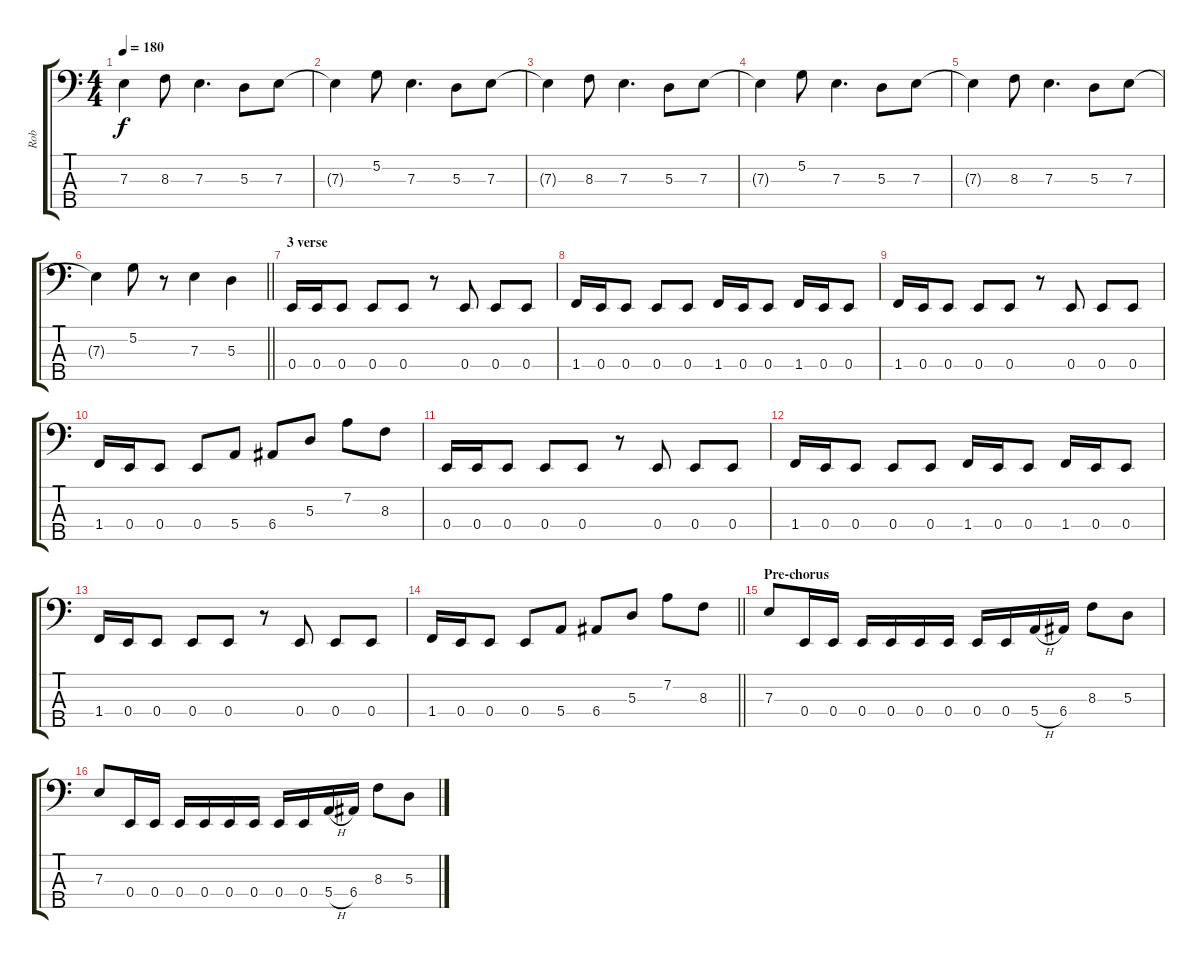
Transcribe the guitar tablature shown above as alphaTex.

\track ("Rob" "Rob") {instrument electricbassfinger}
\staff {score tabs}
\tuning (G2 D2 A1 E1 B0) {hide}
\ts (4 4)
\tempo 180
\clef f4
\ks c
7.3{t}.4{dy f} 8.3.8 7.3.4{d} 5.3.8 7.3.8 |
7.3{t}.4 5.2.8 7.3.4{d} 5.3.8 7.3.8 |
7.3{t}.4 8.3.8 7.3.4{d} 5.3.8 7.3.8 |
7.3{t}.4 5.2.8 7.3.4{d} 5.3.8 7.3.8 |
7.3{t}.4 8.3.8 7.3.4{d} 5.3.8 7.3.8 |
\barLineRight lightlight
7.3{t}.4 5.2.8 r.8 7.3.4 5.3.4 |
\section ("" "3 verse")
0.4.16 0.4.16 0.4.8 0.4.8 0.4.8 r.8 0.4.8 0.4.8 0.4.8 |
1.4.16 0.4.16 0.4.8 0.4.8 0.4.8 1.4.16 0.4.16 0.4.8 1.4.16 0.4.16 0.4.8 |
1.4.16 0.4.16 0.4.8 0.4.8 0.4.8 r.8 0.4.8 0.4.8 0.4.8 |
1.4.16 0.4.16 0.4.8 0.4.8 5.4.8 6.4.8 5.3.8 7.2.8 8.3.8 |
0.4.16 0.4.16 0.4.8 0.4.8 0.4.8 r.8 0.4.8 0.4.8 0.4.8 |
1.4.16 0.4.16 0.4.8 0.4.8 0.4.8 1.4.16 0.4.16 0.4.8 1.4.16 0.4.16 0.4.8 |
1.4.16 0.4.16 0.4.8 0.4.8 0.4.8 r.8 0.4.8 0.4.8 0.4.8 |
\barLineRight lightlight
1.4.16 0.4.16 0.4.8 0.4.8 5.4.8 6.4.8 5.3.8 7.2.8 8.3.8 |
\section ("" "Pre-chorus")
7.3.8 0.4.16 0.4.16 0.4.16 0.4.16 0.4.16 0.4.16 0.4.16 0.4.16 5.4{h}.16 6.4.16 8.3.8 5.3.8 |
7.3.8 0.4.16 0.4.16 0.4.16 0.4.16 0.4.16 0.4.16 0.4.16 0.4.16 5.4{h}.16 6.4.16 8.3.8 5.3.8
